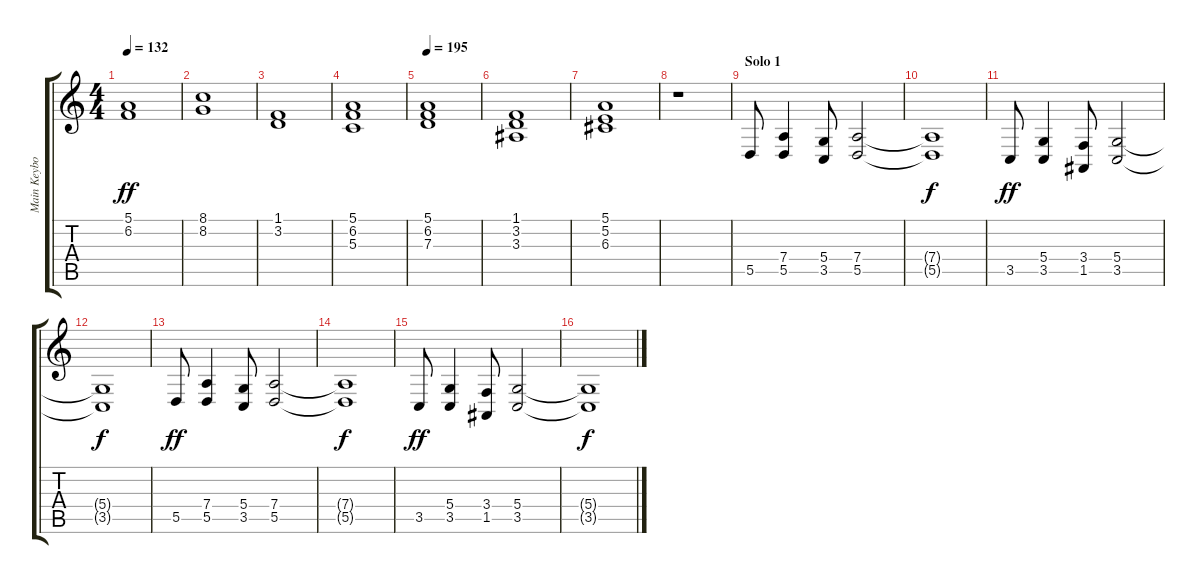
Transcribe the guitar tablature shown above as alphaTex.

\track ("Main Keyboards " "Main Keybo") {instrument stringensemble1}
\staff {score tabs}
\tuning (E4 B3 G3 D3 A2 E2) {hide}
\ts (4 4)
\tempo 132
\clef g2
\ks c
(5.1 6.2).1{dy ff} |
(8.1 8.2).1 |
(1.1 3.2).1 |
(5.1 6.2 5.3).1 |
\tempo 195
(5.1 6.2 7.3).1 |
(1.1 3.2 3.3).1 |
(5.1 5.2 6.3).1 |
r.1 |
\section ("" "Solo 1")
5.5.8 (7.4 5.5).4 (5.4 3.5).8 (7.4 5.5).2 |
(7.4{t} 5.5{t}).1{dy f} |
3.5.8{dy ff} (5.4 3.5).4 (3.4 1.5).8 (5.4 3.5).2 |
(5.4{t} 3.5{t}).1{dy f} |
5.5.8{dy ff} (7.4 5.5).4 (5.4 3.5).8 (7.4 5.5).2 |
(7.4{t} 5.5{t}).1{dy f} |
3.5.8{dy ff} (5.4 3.5).4 (3.4 1.5).8 (5.4 3.5).2 |
(5.4{t} 3.5{t}).1{dy f}
